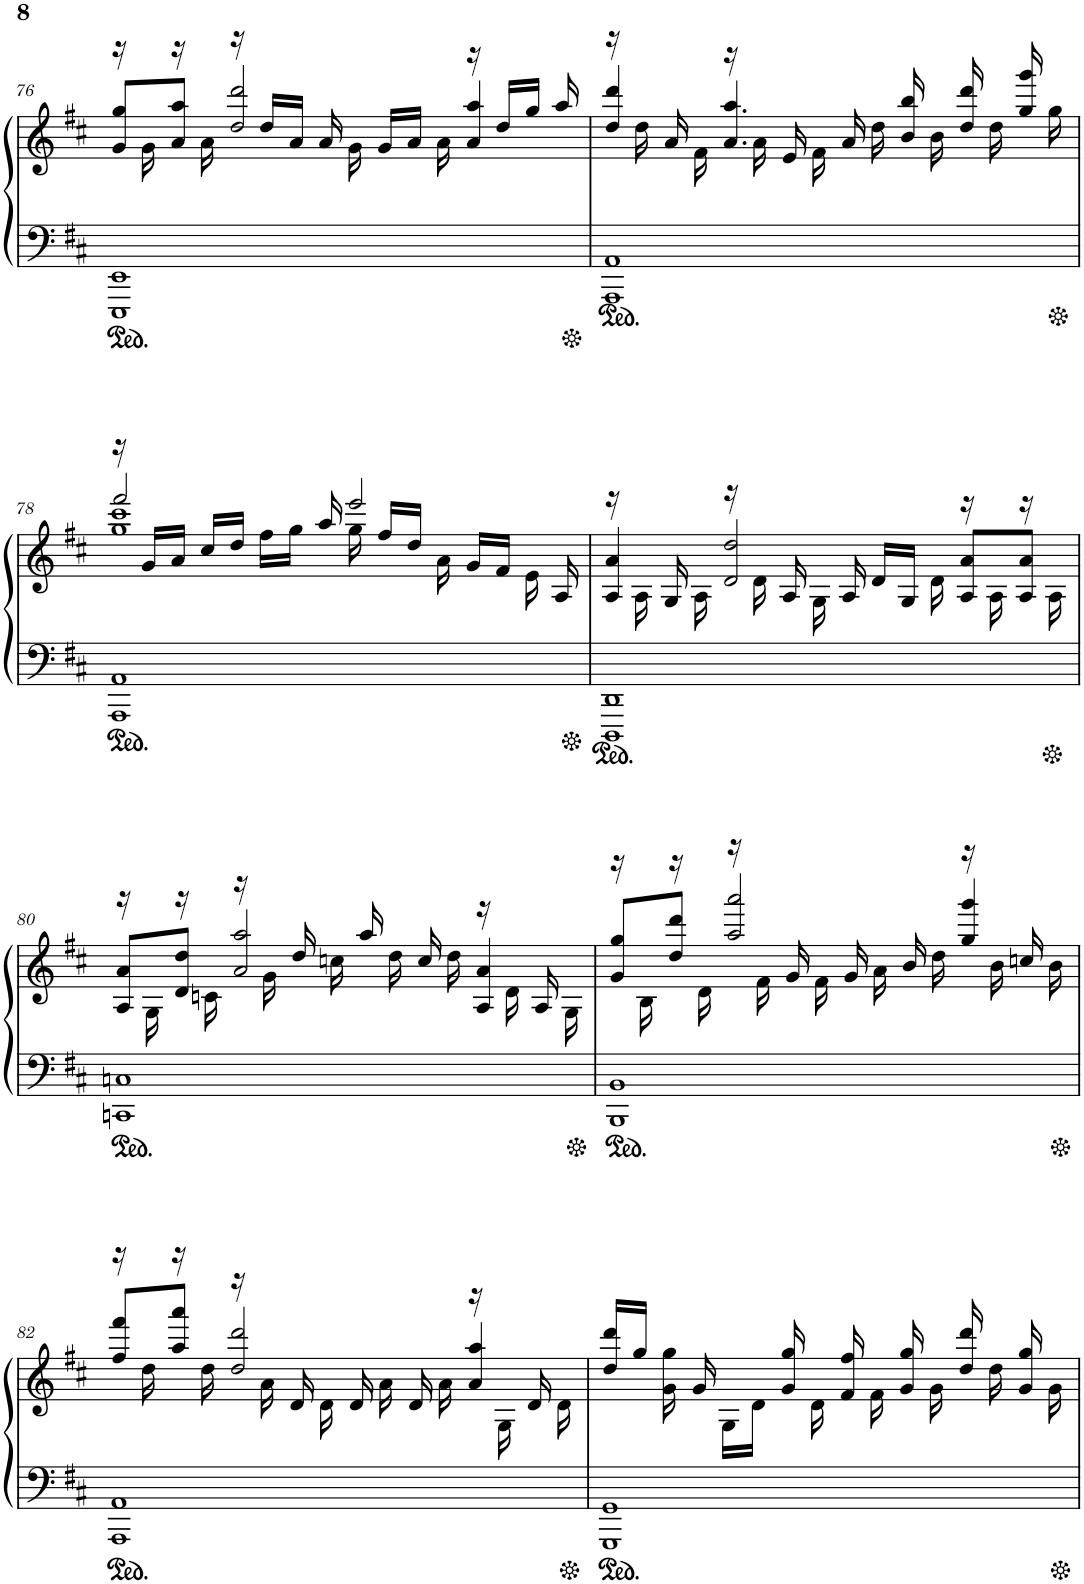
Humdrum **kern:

**kern	**kern
*part1	*part1
*staff2	*staff1
*I"Piano	*
*I'Pno.	*
!!LO:PB:g=z
*clefF4	*clefG2
*k[f#c#]	*k[f#c#]
*M4/4	*M4/4
=76	=76
*	*^
1EEE 1EE	16r	8g/ 8gg/L
.	16g\	.
.	16r	8a/ 8aa/J
.	16a\	.
.	16r	2dd/ 2ddd/
.	16dd/LL	.
.	16a/JJ	.
.	16a/	.
.	16g\	.
.	16g/LL	.
.	16a/JJ	.
.	16a\	.
.	16r	4a/ 4aa/
.	16dd/LL	.
.	16gg/JJ	.
.	16aa/	.
=77	=77	=77
1AAA 1AA	16r	4dd/ 4ddd/
.	16dd\	.
.	16a/	.
.	16f#\	.
.	16r	4.a/ 4.aa/
.	16a\	.
.	16e/	.
.	16f#\	.
.	16a/	.
.	16dd\	.
.	16b/ 16bb/	4.ryy
.	16b\	.
.	16dd/ 16ddd/	.
.	16dd\	.
.	16gg/ 16ggg/	.
.	16gg\	.
!!LO:LB:g=z
=78	=78	=78
*	*	*^
1AAA 1AA	16r	2fff#/	1gg 1ccc#
.	16g/LL	.	.
.	16a/JJ	.	.
.	16cc#/LL	.	.
.	16dd/JJ	.	.
.	16ff#\LL	.	.
.	16gg\JJ	.	.
.	16aa/	.	.
.	16gg\	2eee/	.
.	16ff#/LL	.	.
.	16dd/JJ	.	.
.	16a\	.	.
.	16g/LL	.	.
.	16f#/JJ	.	.
.	16e\	.	.
.	16A/	.	.
*	*	*v	*v
=79	=79	=79
1DDD 1DD	16r	4A/ 4a/
.	16A\	.
.	16G/	.
.	16A\	.
.	16r	2d/ 2dd/
.	16d\	.
.	16A/	.
.	16G\	.
.	16A/	.
.	16d/LL	.
.	16G/JJ	.
.	16d\	.
.	16r	8A/ 8a/L
.	16A\	.
.	16r	8A/ 8a/J
.	16A\	.
!!LO:LB:g=z	!!
=80	=80	=80
1CCn 1Cn	16r	8A/ 8a/L
.	16G\	.
.	16r	8d/ 8dd/J
.	16cn\	.
.	16r	2a/ 2aa/
.	16g\	.
.	16dd/	.
.	16ccn\	.
.	16aa/	.
.	16dd\	.
.	16cc/	.
.	16dd\	.
.	16r	4A/ 4a/
.	16d\	.
.	16A/	.
.	16G\	.
=81	=81	=81
1BBB 1BB	16r	8g/ 8gg/L
.	16B\	.
.	16r	8dd/ 8ddd/J
.	16d\	.
.	16r	2aa/ 2aaa/
.	16f#\	.
.	16g/	.
.	16f#\	.
.	16g/	.
.	16a\	.
.	16b/	.
.	16dd\	.
.	16r	4gg/ 4ggg/
.	16b\	.
.	16ccn/	.
.	16b\	.
!!LO:LB:g=z	!!
=82	=82	=82
1AAA 1AA	16r	8ff#/ 8fff#/L
.	16dd\	.
.	16r	8aa/ 8aaa/J
.	16dd\	.
.	16r	2dd/ 2ddd/
.	16a\	.
.	16d/	.
.	16d\	.
.	16d/	.
.	16a\	.
.	16d/	.
.	16a\	.
.	16r	4a/ 4aa/
.	16G\	.
.	16d/	.
.	16d\	.
*	*v	*v
=83	=83
1GGG 1GG	16dd/ 16ddd/LL
.	16gg/JJ
.	16g\ 16gg\
.	16g/
.	16G\LL
.	16d\JJ
.	16g/ 16gg/
.	16d\
.	16f#/ 16ff#/
.	16f#\
.	16g/ 16gg/
.	16g\
.	16dd/ 16ddd/
.	16dd\
.	16g/ 16gg/
.	16g\
=	=
*-	*-
